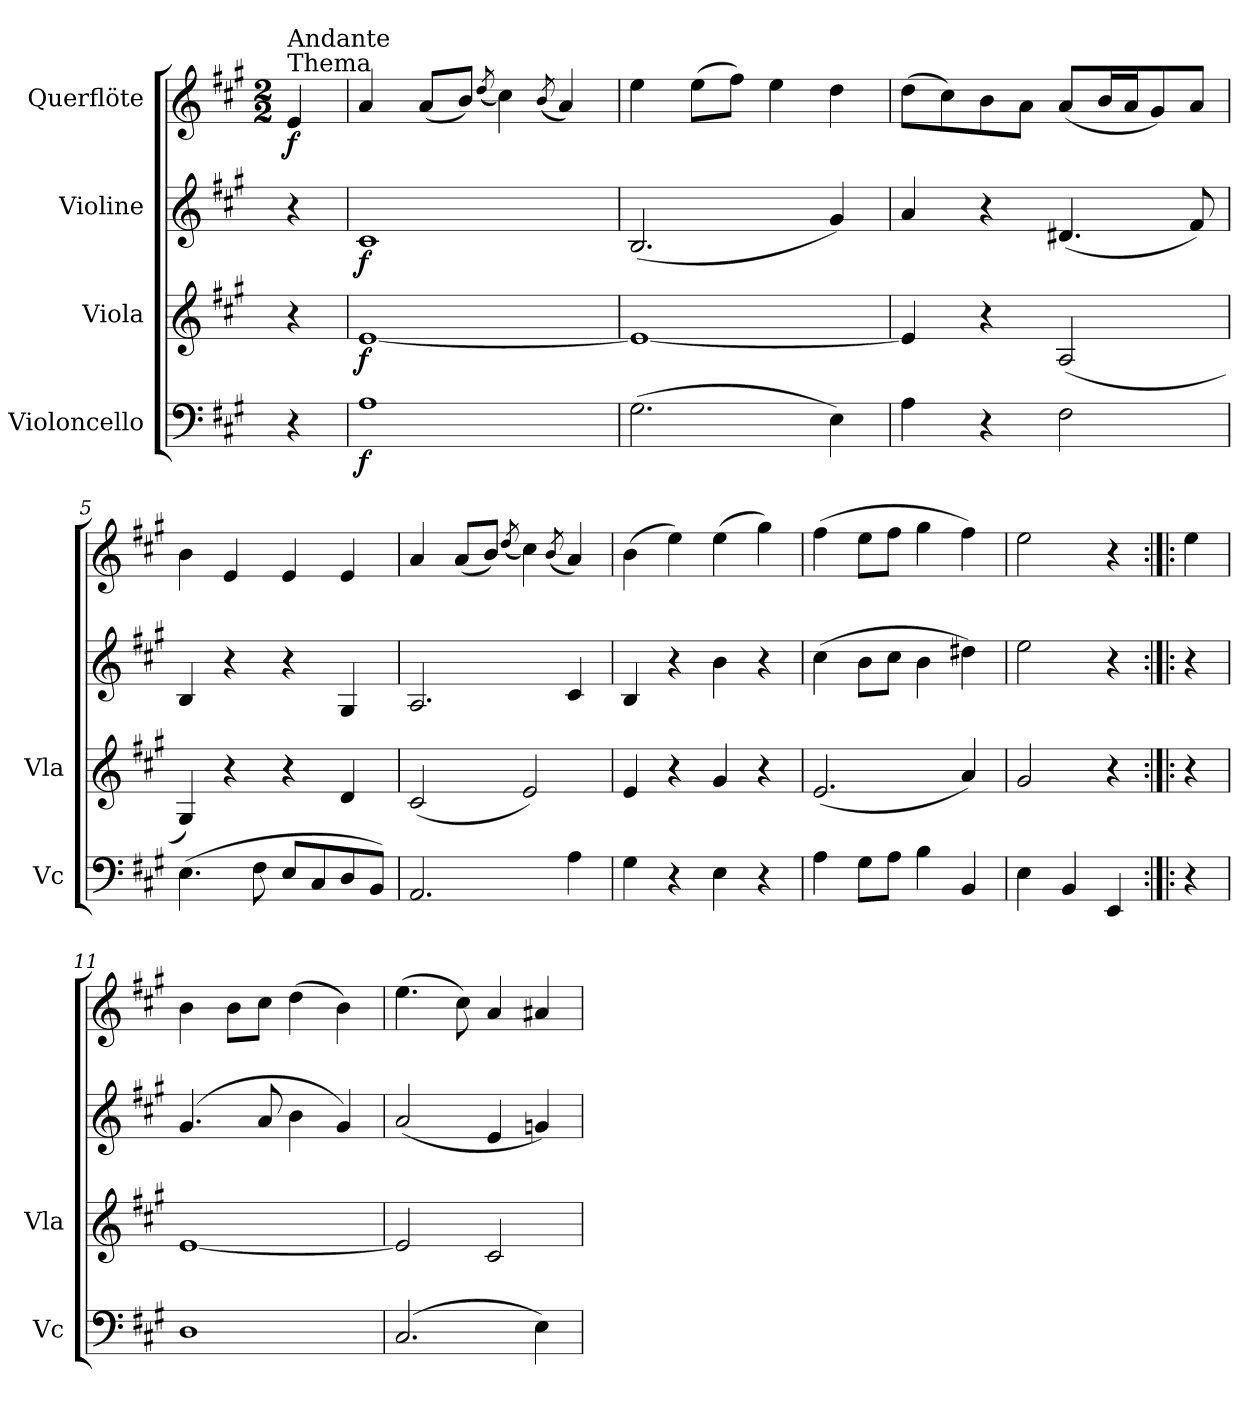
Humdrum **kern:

**kern	**dynam	**kern	**dynam	**kern	**dynam	**kern	**dynam
*part4	*part4	*part3	*part3	*part2	*part2	*part1	*part1
*staff4	*staff4	*staff3	*staff3	*staff2	*staff2	*staff1	*staff1
*I"Violoncello	*	*I"Viola	*	*I"Violine	*	*I"Querflöte	*
*I'Vc	*	*I'Vla	*	*	*	*	*
*clefF4	*	*clefG2	*	*clefG2	*	*clefG2	*
*k[f#c#g#]	*	*k[f#c#g#]	*	*k[f#c#g#]	*	*k[f#c#g#]	*
*	*	*	*	*	*	*M2/2	*
=1	=1	=1	=1	=1	=1	=1	=1
!	!	!	!	!	!	!LO:TX:a:t=Thema	!
!	!	!	!	!	!	!LO:TX:a:t=Andante	!
!	!	!	!	!	!	!	!LO:DY:b
4r	.	4r	.	4r	.	4e/	f
=2	=2	=2	=2	=2	=2	=2	=2
!	!LO:DY:b	!	!LO:DY:b	!	!LO:DY:b	!	!
1A	f	[1e	f	1c#	f	4a/	.
.	.	.	.	.	.	(<8a/L	.
.	.	.	.	.	.	8b/J)	.
.	.	.	.	.	.	(<8qdd/	.
.	.	.	.	.	.	4cc#\)	.
.	.	.	.	.	.	(<8qb/	.
.	.	.	.	.	.	4a/)	.
=3	=3	=3	=3	=3	=3	=3	=3
(>2.G#\	.	1e_	.	(<2.B/	.	4ee\	.
.	.	.	.	.	.	(>8ee\L	.
.	.	.	.	.	.	8ff#\J)	.
.	.	.	.	.	.	4ee\	.
4E\)	.	.	.	4g#/)	.	4dd\	.
=4	=4	=4	=4	=4	=4	=4	=4
4A\	.	4e/]	.	4a/	.	(>8dd\L	.
.	.	.	.	.	.	8cc#\)	.
4r	.	4r	.	4r	.	8b\	.
.	.	.	.	.	.	8a\J	.
2F#\	.	(<2A/	.	(<4.d#X/	.	(<8a/L	.
.	.	.	.	.	.	16b/L	.
.	.	.	.	.	.	16a/J	.
.	.	.	.	.	.	8g#/)	.
.	.	.	.	8f#/)	.	8a/J	.
=5	=5	=5	=5	=5	=5	=5	=5
(>4.E\	.	4G#/)	.	4B/	.	4b\	.
.	.	4r	.	4r	.	4e/	.
8F#\	.	.	.	.	.	.	.
8E/L	.	4r	.	4r	.	4e/	.
8C#/	.	.	.	.	.	.	.
8D/	.	4d/	.	4G#/	.	4e/	.
8BB/J)	.	.	.	.	.	.	.
!!LO:LB:g=z
=6	=6	=6	=6	=6	=6	=6	=6
2.AA/	.	(<2c#/	.	2.A/	.	4a/	.
.	.	.	.	.	.	(<8a/L	.
.	.	.	.	.	.	8b/J)	.
.	.	.	.	.	.	(<8qdd/	.
.	.	2e/)	.	.	.	4cc#\)	.
.	.	.	.	.	.	(<8qb/	.
4A\	.	.	.	4c#/	.	4a/)	.
=7	=7	=7	=7	=7	=7	=7	=7
4G#\	.	4e/	.	4B/	.	(>4b\	.
4r	.	4r	.	4r	.	4ee\)	.
4E\	.	4g#/	.	4b\	.	(>4ee\	.
4r	.	4r	.	4r	.	4gg#\)	.
=8	=8	=8	=8	=8	=8	=8	=8
4A\	.	(<2.e/	.	(>4cc#\	.	(>4ff#\	.
8G#\L	.	.	.	8b\L	.	8ee\L	.
8A\J	.	.	.	8cc#\J	.	8ff#\J	.
4B\	.	.	.	4b\	.	4gg#\	.
4BB/	.	4a/)	.	4dd#X\)	.	4ff#\)	.
=9	=9	=9	=9	=9	=9	=9	=9
4E\	.	2g#/	.	2ee\	.	2ee\	.
4BB/	.	.	.	.	.	.	.
4EE/	.	4r	.	4r	.	4r	.
=10:|!|:	=10:|!|:	=10:|!|:	=10:|!|:	=10:|!|:	=10:|!|:	=10:|!|:	=10:|!|:
4r	.	4r	.	4r	.	4ee\	.
=11	=11	=11	=11	=11	=11	=11	=11
1D	.	[1e	.	(>4.g#/	.	4b\	.
.	.	.	.	.	.	8b\L	.
.	.	.	.	8a/	.	8cc#\J	.
.	.	.	.	4b\	.	(>4dd\	.
.	.	.	.	4g#/)	.	4b\)	.
=12	=12	=12	=12	=12	=12	=12	=12
(>2.C#/	.	2e/]	.	(<2a/	.	(>4.ee\	.
.	.	.	.	.	.	8cc#\)	.
.	.	2c#/	.	4e/	.	4a/	.
4E\)	.	.	.	4gn/)	.	4a#X/	.
=	=	=	=	=	=	=	=
*-	*-	*-	*-	*-	*-	*-	*-
